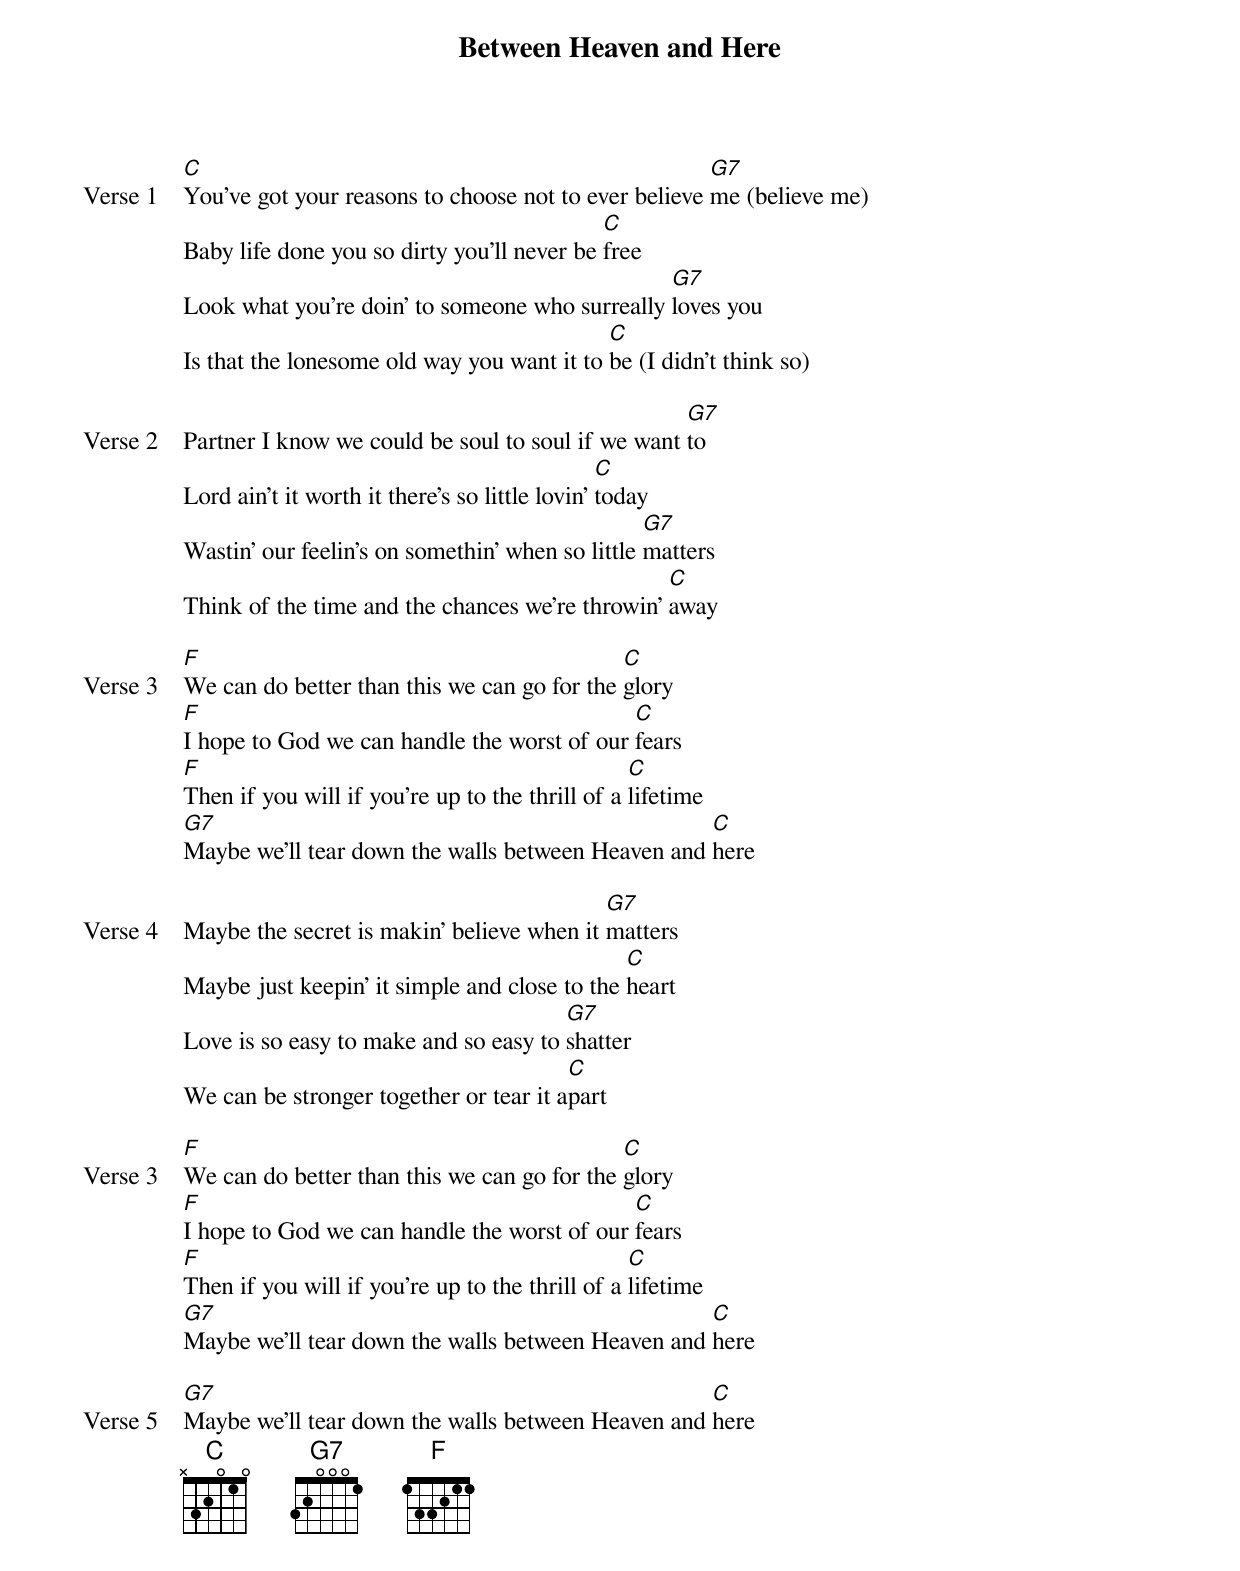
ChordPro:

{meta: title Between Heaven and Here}
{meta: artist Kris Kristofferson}
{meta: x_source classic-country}
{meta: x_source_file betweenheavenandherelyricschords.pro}
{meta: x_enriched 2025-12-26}

{start_of_verse: Verse 1}
[C]You've got your reasons to choose not to ever believe [G7]me (believe me)
Baby life done you so dirty you'll never be [C]free
Look what you're doin' to someone who surreally [G7]loves you
Is that the lonesome old way you want it to [C]be (I didn't think so)
{end_of_verse}

{start_of_verse: Verse 2}
Partner I know we could be soul to soul if we want [G7]to
Lord ain't it worth it there's so little lovin' [C]today
Wastin' our feelin's on somethin' when so little [G7]matters
Think of the time and the chances we're throwin' [C]away
{end_of_verse}

{start_of_verse: Verse 3}
[F]We can do better than this we can go for the [C]glory
[F]I hope to God we can handle the worst of our [C]fears
[F]Then if you will if you're up to the thrill of a [C]lifetime
[G7]Maybe we'll tear down the walls between Heaven and [C]here
{end_of_verse}

{start_of_verse: Verse 4}
Maybe the secret is makin' believe when it [G7]matters
Maybe just keepin' it simple and close to the [C]heart
Love is so easy to make and so easy to [G7]shatter
We can be stronger together or tear it a[C]part
{end_of_verse}

{start_of_verse: Verse 3}
[F]We can do better than this we can go for the [C]glory
[F]I hope to God we can handle the worst of our [C]fears
[F]Then if you will if you're up to the thrill of a [C]lifetime
[G7]Maybe we'll tear down the walls between Heaven and [C]here
{end_of_verse}

{start_of_verse: Verse 5}
[G7]Maybe we'll tear down the walls between Heaven and [C]here
{end_of_verse}
